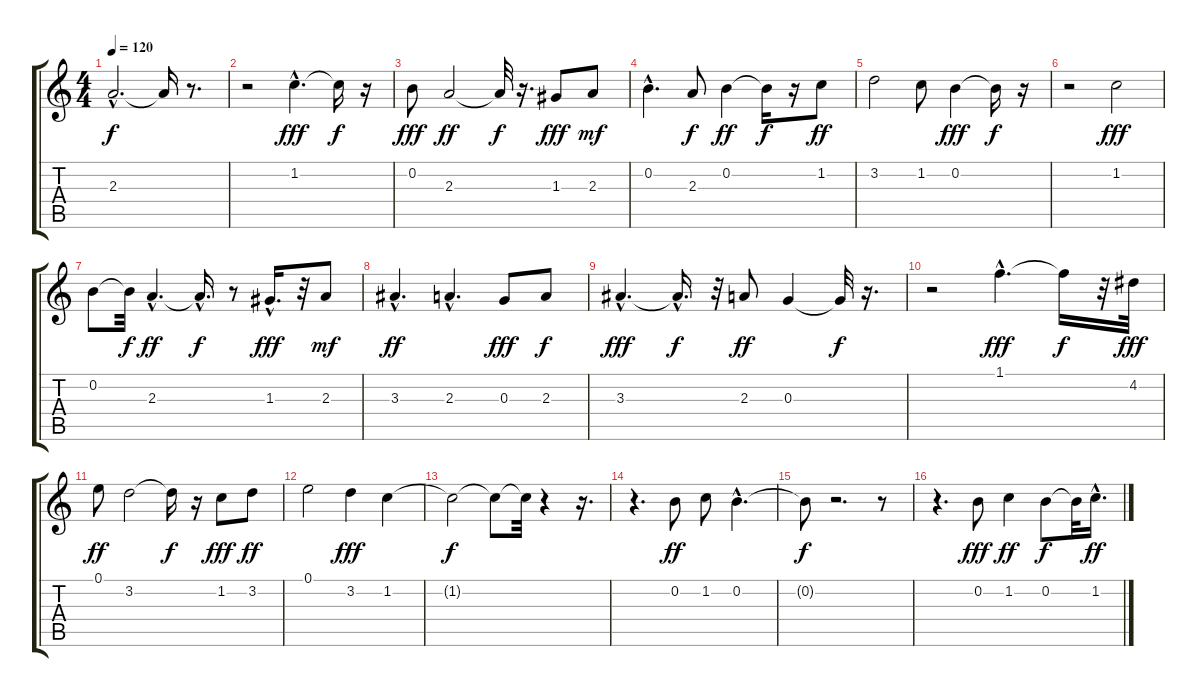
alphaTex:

\track "" {instrument acousticguitarsteel}
\staff {score tabs}
\tuning (E4 B3 G3 D3 A2 E2) {hide}
\ts (4 4)
\tempo 120
\clef g2
\ks c
2.3{hac t}.2{d dy f} 2.3{t}.16 r.8{d} |
r.2 1.2{hac}.4{d dy fff} 1.2{t}.16{dy f} r.16 |
0.2.8{dy fff} 2.3.2{dy ff} 2.3{t}.32{dy f} r.16{d} 1.3.8{dy fff} 2.3.8{dy mf} |
0.2{hac}.4{d} 2.3.8{dy f} 0.2.4{dy ff} 0.2{t}.16{dy f} r.16 1.2.8{dy ff} |
3.2.2 1.2.8 0.2.4{dy fff} 0.2{t}.16{dy f} r.16 |
r.2 1.2.2{dy fff} |
0.2.8 0.2{t}.32{dy f} 2.3{hac}.4{d dy ff} 2.3{hac t}.16{d dy f} r.8 1.3{hac}.16{d dy fff} r.32 2.3.8{dy mf} |
3.3{hac}.4{d dy ff} 2.3{hac}.4{d} 0.3.8{dy fff} 2.3.8{dy f} |
3.3{hac}.4{d dy fff} 3.3{hac t}.16{d dy f} r.32 2.3.8{dy ff} 0.3.4 0.3{t}.32{dy f} r.16{d} |
r.2 1.1{hac}.4{d dy fff} 1.1{t}.16{dy f} r.32 4.2.32{dy fff} |
0.1.8{dy ff} 3.2.2 3.2{t}.16{dy f} r.16 1.2.8{dy fff} 3.2.8{dy ff} |
0.1.2 3.2.4{dy fff} 1.2.4 |
1.2{t}.2{dy f} 1.2{t}.8 1.2{t}.32 r.4 r.16{d} |
r.4{d} 0.2.8{dy ff} 1.2.8 0.2{hac}.4{d} |
0.2{t}.8{dy f} r.2{d} r.8 |
r.4{d} 0.2.8{dy fff} 1.2.4{dy ff} 0.2.8{dy f} 0.2{t}.32 1.2{hac}.16{d dy ff}
